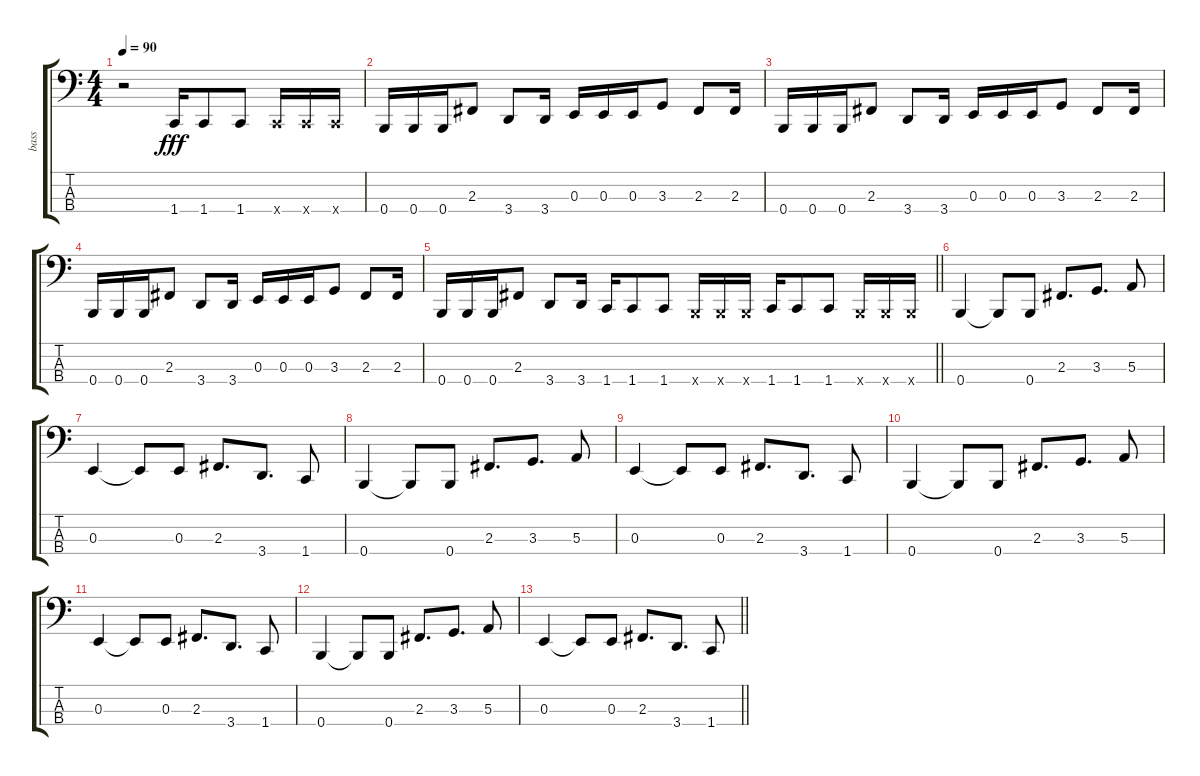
\track ("bass" "bass") {instrument electricbassfinger}
\staff {score tabs}
\tuning (D2 A1 E1 B0) {hide}
\ts (4 4)
\tempo 90
\clef f4
\ks c
r.2{dy fff} 1.4.16 1.4.8 1.4.8 1.4{x}.16 1.4{x}.16 1.4{x}.16 |
0.4.16 0.4.16 0.4.16 2.3.8 3.4.8 3.4.16 0.3.16 0.3.16 0.3.16 3.3.8 2.3.8 2.3.16 |
0.4.16 0.4.16 0.4.16 2.3.8 3.4.8 3.4.16 0.3.16 0.3.16 0.3.16 3.3.8 2.3.8 2.3.16 |
0.4.16 0.4.16 0.4.16 2.3.8 3.4.8 3.4.16 0.3.16 0.3.16 0.3.16 3.3.8 2.3.8 2.3.16 |
\barLineRight lightlight
0.4.16 0.4.16 0.4.16 2.3.8 3.4.8 3.4.16 1.4.16 1.4.8 1.4.8 0.4{x}.16 0.4{x}.16 0.4{x}.16 1.4.16 1.4.8 1.4.8 0.4{x}.16 0.4{x}.16 0.4{x}.16 |
0.4.4 0.4{t}.8 0.4.8 2.3.8{d} 3.3.8{d} 5.3.8 |
0.3.4 0.3{t}.8 0.3.8 2.3.8{d} 3.4.8{d} 1.4.8 |
0.4.4 0.4{t}.8 0.4.8 2.3.8{d} 3.3.8{d} 5.3.8 |
0.3.4 0.3{t}.8 0.3.8 2.3.8{d} 3.4.8{d} 1.4.8 |
0.4.4 0.4{t}.8 0.4.8 2.3.8{d} 3.3.8{d} 5.3.8 |
0.3.4 0.3{t}.8 0.3.8 2.3.8{d} 3.4.8{d} 1.4.8 |
0.4.4 0.4{t}.8 0.4.8 2.3.8{d} 3.3.8{d} 5.3.8 |
\barLineRight lightlight
0.3.4 0.3{t}.8 0.3.8 2.3.8{d} 3.4.8{d} 1.4.8
